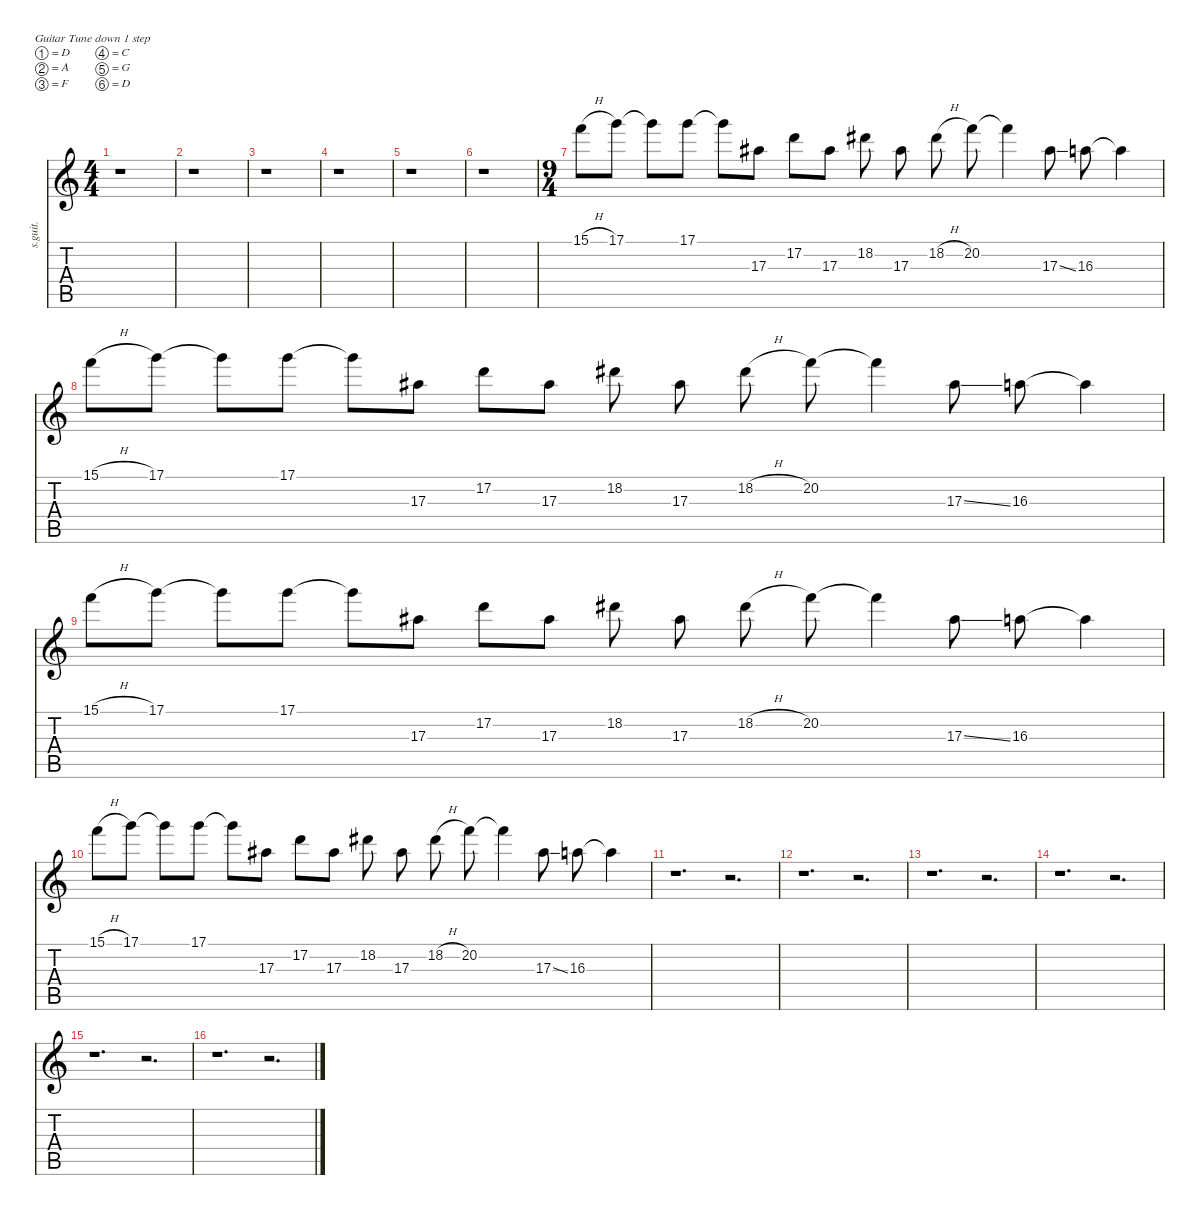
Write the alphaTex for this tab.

\defaultSystemsLayout 4
\hideDynamics
\bracketExtendMode nobrackets
\track ("A Nameless Ghoul - Lead" "s.guit.") {instrument distortionguitar}
\staff {score tabs}
\tuning (D4 A3 F3 C3 G2 D2)
\ts (4 4)
\tempo (130 hide)
\clef g2
\ks c
r.1{dy f} |
r.1 |
r.1 |
r.1 |
r.1 |
r.1 |
\ts (9 4)
\beaming (8 2 2 2 2)
15.1{h}.8 17.1.8 17.1{t}.8 17.1.8 17.1{t}.8 17.3{acc #}.8 17.2.8 17.3{acc #}.8 18.2{acc #}.8 17.3{acc #}.8 18.2{h acc #}.8 20.2.8 20.2{t}.4 17.3{ss acc #}.8 16.3.8 16.3{t}.4 |
15.1{h}.8 17.1.8 17.1{t}.8 17.1.8 17.1{t}.8 17.3{acc #}.8 17.2.8 17.3{acc #}.8 18.2{acc #}.8 17.3{acc #}.8 18.2{h acc #}.8 20.2.8 20.2{t}.4 17.3{ss acc #}.8 16.3.8 16.3{t}.4 |
15.1{h}.8 17.1.8 17.1{t}.8 17.1.8 17.1{t}.8 17.3{acc #}.8 17.2.8 17.3{acc #}.8 18.2{acc #}.8 17.3{acc #}.8 18.2{h acc #}.8 20.2.8 20.2{t}.4 17.3{ss acc #}.8 16.3.8 16.3{t}.4 |
15.1{h}.8 17.1.8 17.1{t}.8 17.1.8 17.1{t}.8 17.3{acc #}.8 17.2.8 17.3{acc #}.8 18.2{acc #}.8 17.3{acc #}.8 18.2{h acc #}.8 20.2.8 20.2{t}.4 17.3{ss acc #}.8 16.3.8 16.3{t}.4 |
r.1{d} r.2{d} |
r.1{d} r.2{d} |
r.1{d} r.2{d} |
r.1{d} r.2{d} |
r.1{d} r.2{d} |
r.1{d} r.2{d}
